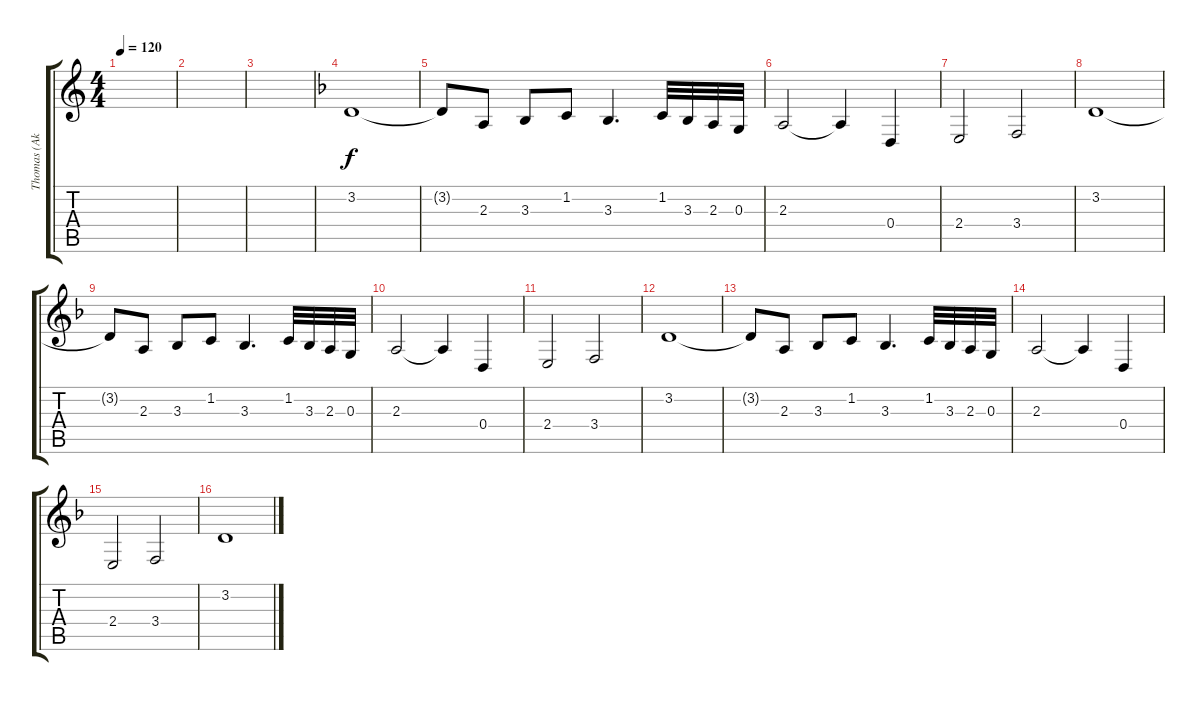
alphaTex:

\track ("Thomas (Akkordeon)" "Thomas (Ak") {instrument accordion}
\staff {score tabs}
\tuning (E4 B3 G3 D3 A2 E2) {hide}
\ts (4 4)
\tempo 120
\clef g2
\ks c
|
|
|
\ks f
3.2.1 |
3.2{t}.8 2.3.8 3.3.8 1.2.8 3.3.4{d} 1.2.32 3.3.32 2.3.32 0.3.32 |
2.3.2 2.3{t}.4 0.4.4 |
2.4.2 3.4.2 |
3.2.1 |
3.2{t}.8 2.3.8 3.3.8 1.2.8 3.3.4{d} 1.2.32 3.3.32 2.3.32 0.3.32 |
2.3.2 2.3{t}.4 0.4.4 |
2.4.2 3.4.2 |
3.2.1 |
3.2{t}.8 2.3.8 3.3.8 1.2.8 3.3.4{d} 1.2.32 3.3.32 2.3.32 0.3.32 |
2.3.2 2.3{t}.4 0.4.4 |
2.4.2 3.4.2 |
3.2.1
